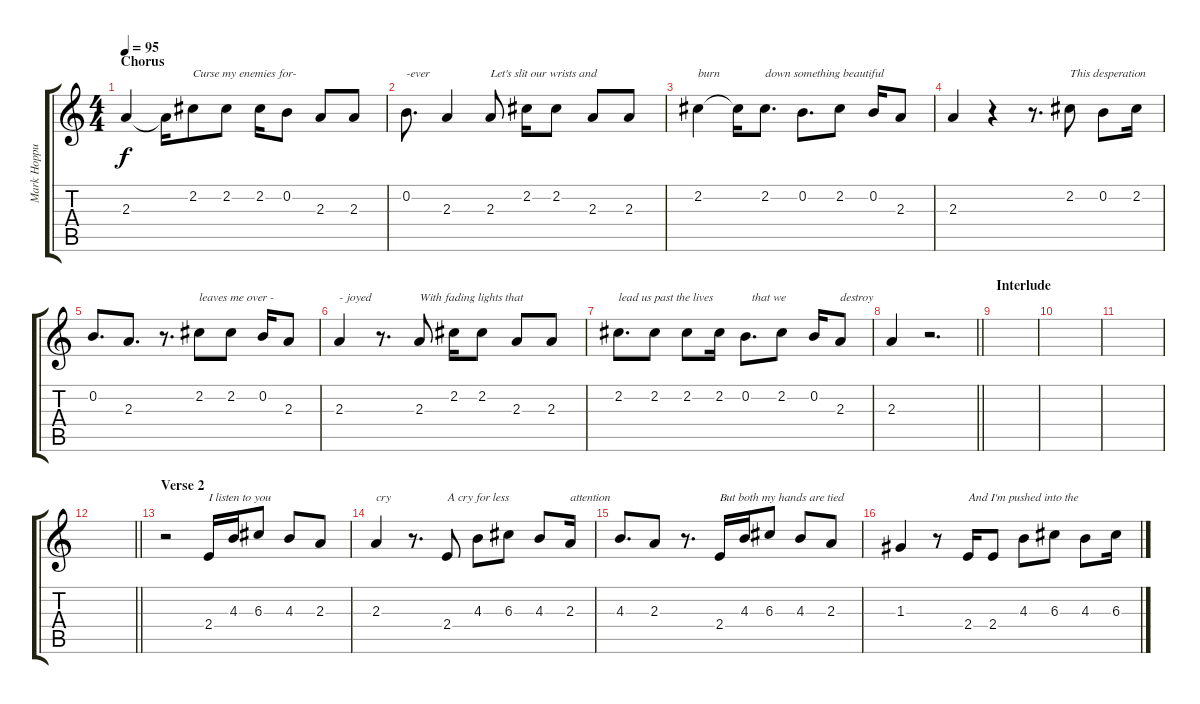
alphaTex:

\track ("Mark Hoppus [Vocals]" "Mark Hoppu") {instrument overdrivenguitar}
\staff {score tabs}
\tuning (E4 B3 G3 D3 A2 E2) {hide}
\ts (4 4)
\section ("" "Chorus")
\tempo 95
\clef g2
\ks c
2.3.4{dy f} 2.3{t}.16 2.2.8{txt "Curse my enemies for-"} 2.2.8 2.2.16 0.2.8 2.3.8 2.3.8 |
0.2.8{d txt "-ever"} 2.3.4 2.3.8{txt "Let's slit our wrists and"} 2.2.16 2.2.8 2.3.8 2.3.8 |
2.2.4{txt "burn "} 2.2{t}.16 2.2.8{d txt "down something beautiful "} 0.2.8{d} 2.2.8 0.2.16 2.3.8 |
2.3.4 r.4 r.8{d} 2.2.8{txt "This desperation "} 0.2.8 2.2.16 |
0.2.8{d} 2.3.8{d} r.8{d} 2.2.8{txt "leaves me over -"} 2.2.8 0.2.16 2.3.8 |
2.3.4{txt "- joyed"} r.8{d} 2.3.8{txt "With fading lights that"} 2.2.16 2.2.8 2.3.8 2.3.8 |
2.2.8{d txt "lead us past the lives             that we "} 2.2.8 2.2.8 2.2.16 0.2.8{d} 2.2.8 0.2.16 2.3.8{txt "destroy"} |
\barLineRight lightlight
2.3.4 r.2{d} |
\section ("" "Interlude")
|
|
|
\barLineRight lightlight
|
\section ("" "Verse 2")
r.2 2.4.16{txt "I listen to you "} 4.3.16 6.3.8 4.3.8 2.3.8 |
2.3.4{txt "cry"} r.8{d} 2.4.8{txt "A cry for less"} 4.3.8 6.3.8 4.3.8 2.3.16{txt "attention"} |
4.3.8{d} 2.3.8 r.8{d} 2.4.16{txt "But both my hands are tied"} 4.3.16 6.3.8 4.3.8 2.3.8 |
1.3.4 r.8 2.4.16{txt "And I'm pushed into the"} 2.4.8 4.3.8 6.3.8 4.3.8 6.3.16
